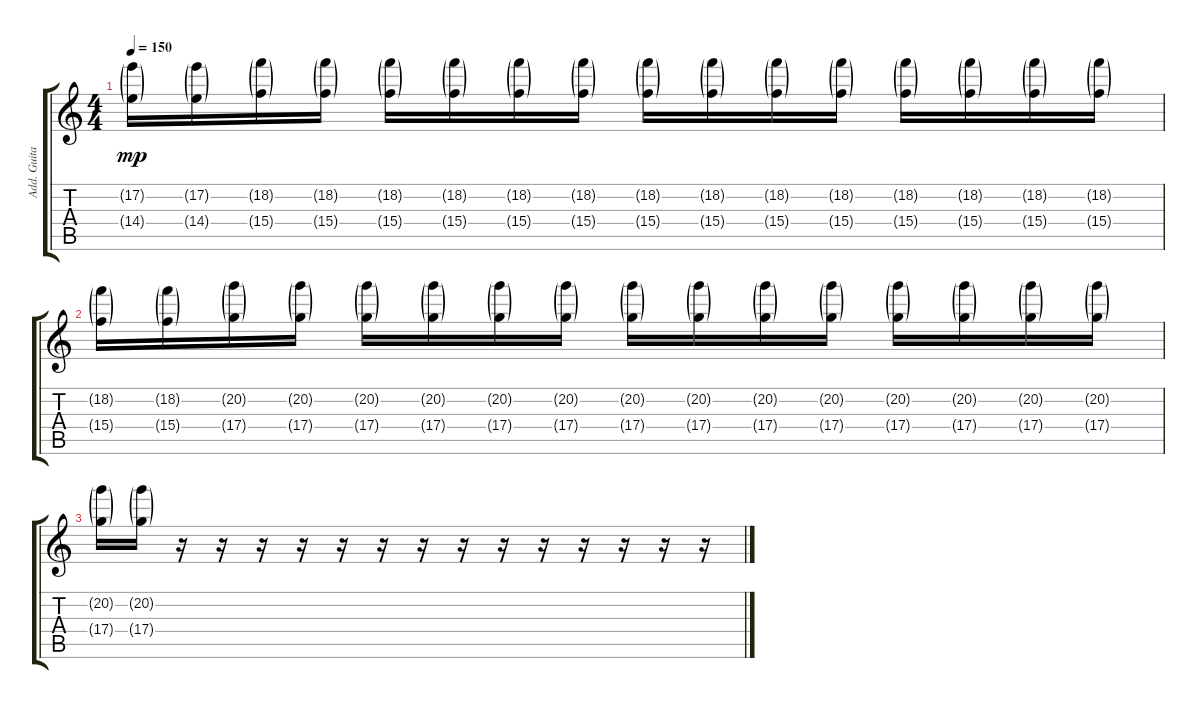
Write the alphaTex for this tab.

\track ("Add. Guitar/Effects" "Add. Guita") {instrument distortionguitar}
\staff {score tabs}
\tuning (E4 B3 G3 D3 A2 E2) {hide}
\ts (4 4)
\tempo 150
\clef g2
\ks c
(17.2{g} 14.4{g}).16{dy mp} (17.2{g} 14.4{g}).16 (18.2{g} 15.4{g}).16 (18.2{g} 15.4{g}).16 (18.2{g} 15.4{g}).16 (18.2{g} 15.4{g}).16 (18.2{g} 15.4{g}).16 (18.2{g} 15.4{g}).16 (18.2{g} 15.4{g}).16 (18.2{g} 15.4{g}).16 (18.2{g} 15.4{g}).16 (18.2{g} 15.4{g}).16 (18.2{g} 15.4{g}).16 (18.2{g} 15.4{g}).16 (18.2{g} 15.4{g}).16 (18.2{g} 15.4{g}).16 |
(18.2{g} 15.4{g}).16 (18.2{g} 15.4{g}).16 (20.2{g} 17.4{g}).16 (20.2{g} 17.4{g}).16 (20.2{g} 17.4{g}).16 (20.2{g} 17.4{g}).16 (20.2{g} 17.4{g}).16 (20.2{g} 17.4{g}).16 (20.2{g} 17.4{g}).16 (20.2{g} 17.4{g}).16 (20.2{g} 17.4{g}).16 (20.2{g} 17.4{g}).16 (20.2{g} 17.4{g}).16 (20.2{g} 17.4{g}).16 (20.2{g} 17.4{g}).16 (20.2{g} 17.4{g}).16 |
(20.2{g} 17.4{g}).16 (20.2{g} 17.4{g}).16 r.16 r.16 r.16 r.16 r.16 r.16 r.16 r.16 r.16 r.16 r.16 r.16 r.16 r.16
